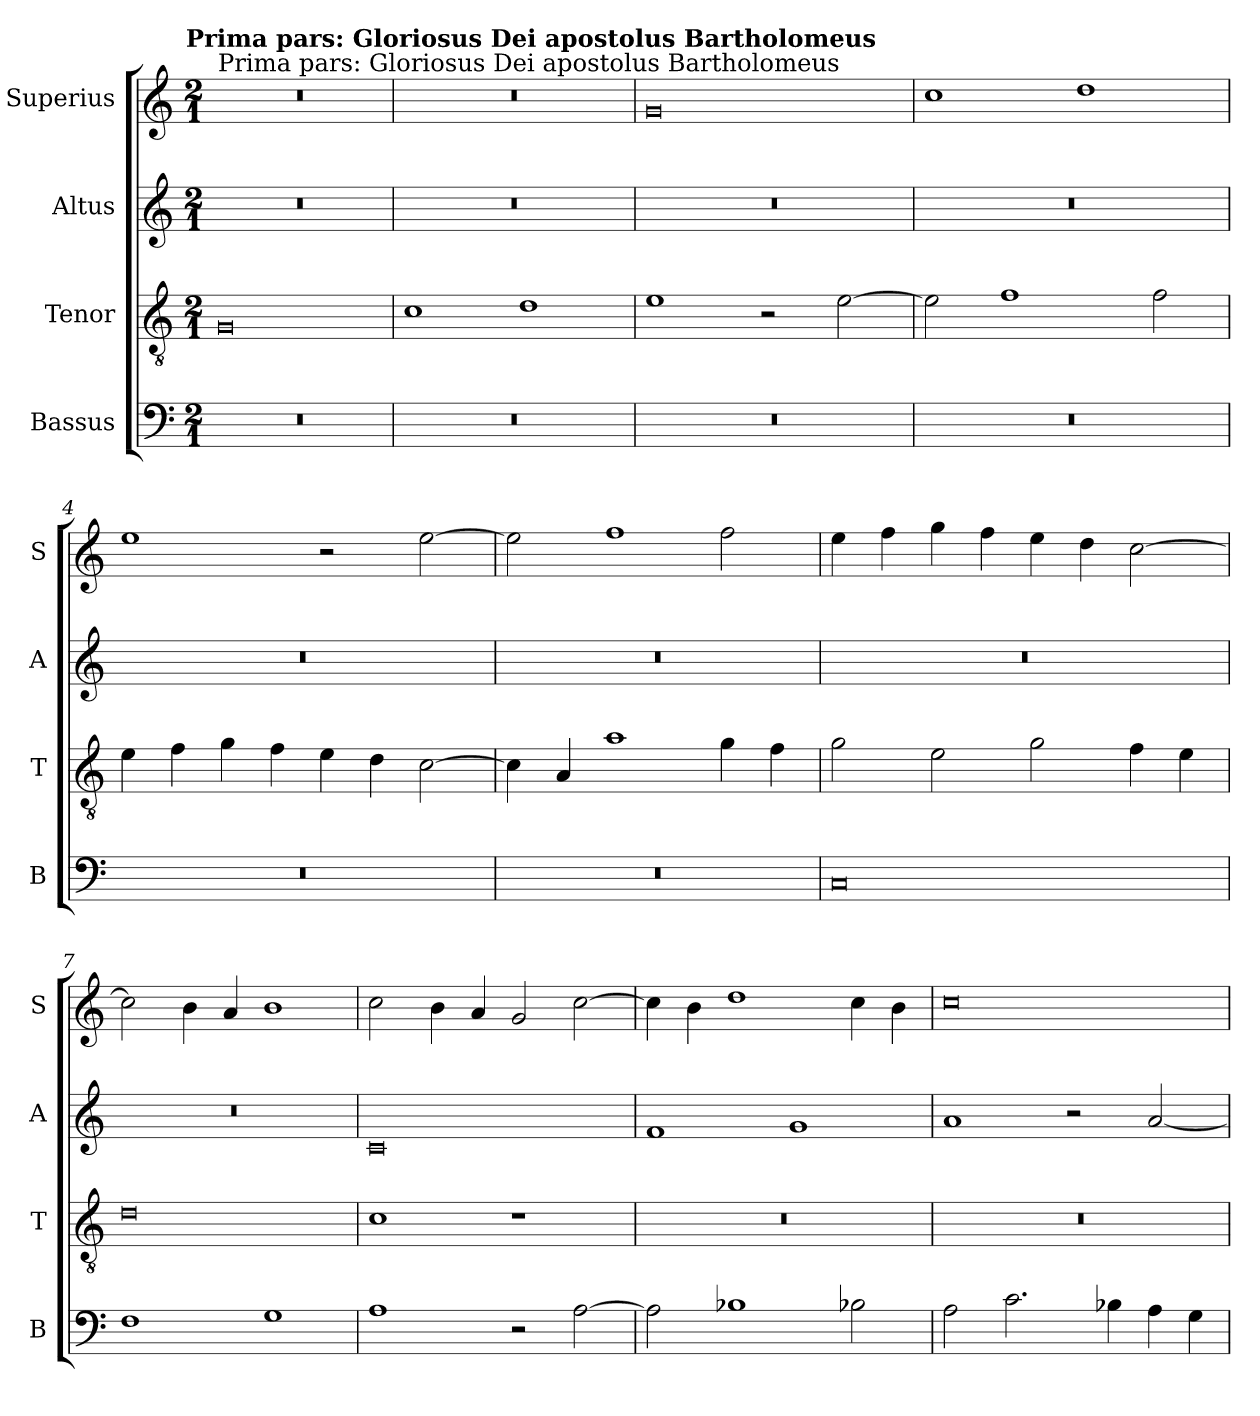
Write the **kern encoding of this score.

**kern	**kern	**kern	**kern
*part4	*part3	*part2	*part1
*staff4	*staff3	*staff2	*staff1
*I"Bassus	*I"Tenor	*I"Altus	*I"Superius
*I'B	*I'T	*I'A	*I'S
*clefF4	*clefGv2	*clefG2	*clefG2
*k[]	*k[]	*k[]	*k[]
*C:	*C:	*C:	*C:
!!LO:TX:omd:t=Prima pars&colon; Gloriosus Dei apostolus Bartholomeus
*M2/1	*M2/1	*M2/1	*M2/1
=	=	=	=
!	!	!	!LO:TX:a:t=Prima pars&colon; Gloriosus Dei apostolus Bartholomeus
0r	0G	0r	0r
=1	=1	=1	=1
0r	1c	0r	0r
.	1d	.	.
=2	=2	=2	=2
0r	1e	0r	0g
.	2r	.	.
.	[2e	.	.
=3	=3	=3	=3
0r	2e]	0r	1cc
.	1f	.	.
.	.	.	1dd
.	2f	.	.
=4	=4	=4	=4
0r	4e	0r	1ee
.	4f	.	.
.	4g	.	.
.	4f	.	.
.	4e	.	2r
.	4d	.	.
.	[2c	.	[2ee
=5	=5	=5	=5
0r	4c]	0r	2ee]
.	4A	.	.
.	1a	.	1ff
.	4g	.	2ff
.	4f	.	.
=6	=6	=6	=6
0C	2g	0r	4ee
.	.	.	4ff
.	2e	.	4gg
.	.	.	4ff
.	2g	.	4ee
.	.	.	4dd
.	4f	.	[2cc
.	4e	.	.
=7	=7	=7	=7
1F	0d	0r	2cc]
.	.	.	4b
.	.	.	4a
1G	.	.	1b
=8	=8	=8	=8
1A	1c	0c	2cc
.	.	.	4b
.	.	.	4a
2r	1r	.	2g
[2A	.	.	[2cc
=9	=9	=9	=9
2A]	0r	1f	4cc]
.	.	.	4b
1B-X	.	.	1dd
.	.	1g	.
2B-X	.	.	4cc
.	.	.	4b
=10	=10	=10	=10
2A	0r	1a	0cc
2.c	.	.	.
.	.	2r	.
4B-X	.	.	.
4A	.	[2a	.
4G	.	.	.
=	=	=	=
*-	*-	*-	*-
